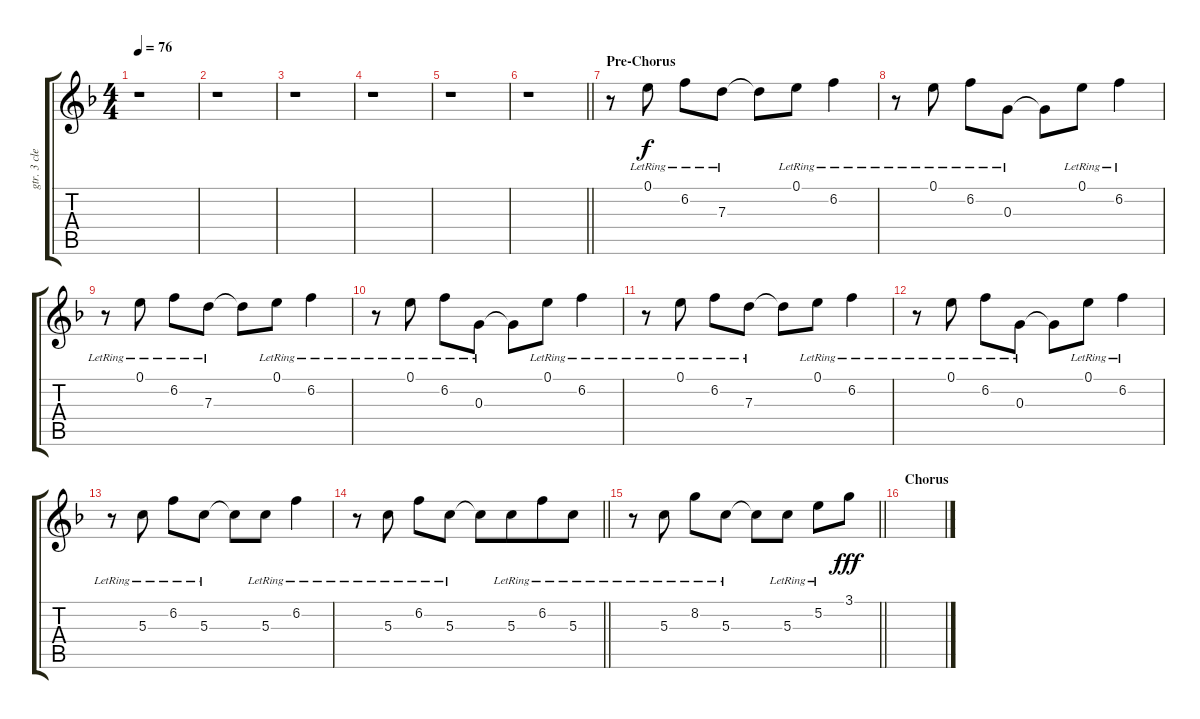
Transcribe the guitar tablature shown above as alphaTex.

\track ("gtr. 3 clean" "gtr. 3 cle") {instrument electricguitarjazz}
\staff {score tabs}
\tuning (E4 B3 G3 D3 A2 E2) {hide}
\ts (4 4)
\tempo 76
\clef g2
\ks f
r.1{dy f} |
r.1 |
r.1 |
r.1 |
r.1 |
\barLineRight lightlight
r.1 |
\section ("" "Pre-Chorus")
r.8 0.1{lr}.8 6.2{lr}.8 7.3{lr}.8 7.3{t}.8 0.1{lr}.8 6.2{lr}.4 |
r.8 0.1{lr}.8 6.2{lr}.8 0.3{lr}.8 0.3{t}.8 0.1{lr}.8 6.2{lr}.4 |
r.8 0.1{lr}.8 6.2{lr}.8 7.3{lr}.8 7.3{t}.8 0.1{lr}.8 6.2{lr}.4 |
r.8 0.1{lr}.8 6.2{lr}.8 0.3{lr}.8 0.3{t}.8 0.1{lr}.8 6.2{lr}.4 |
r.8 0.1{lr}.8 6.2{lr}.8 7.3{lr}.8 7.3{t}.8 0.1{lr}.8 6.2{lr}.4 |
r.8 0.1{lr}.8 6.2{lr}.8 0.3{lr}.8 0.3{t}.8 0.1{lr}.8 6.2{lr}.4 |
r.8 5.3{lr}.8 6.2{lr}.8 5.3{lr}.8 5.3{t}.8 5.3{lr}.8 6.2{lr}.4 |
\barLineRight lightlight
r.8 5.3{lr}.8 6.2{lr}.8 5.3{lr}.8 5.3{t}.8 5.3{lr}.8{beam merge} 6.2{lr}.8 5.3{lr}.8 |
\barLineRight lightlight
r.8 5.3{lr}.8 8.2{lr}.8 5.3{lr}.8 5.3{t}.8 5.3{lr}.8 5.2{lr}.8 3.1.8{dy fff} |
\section ("" "Chorus")
